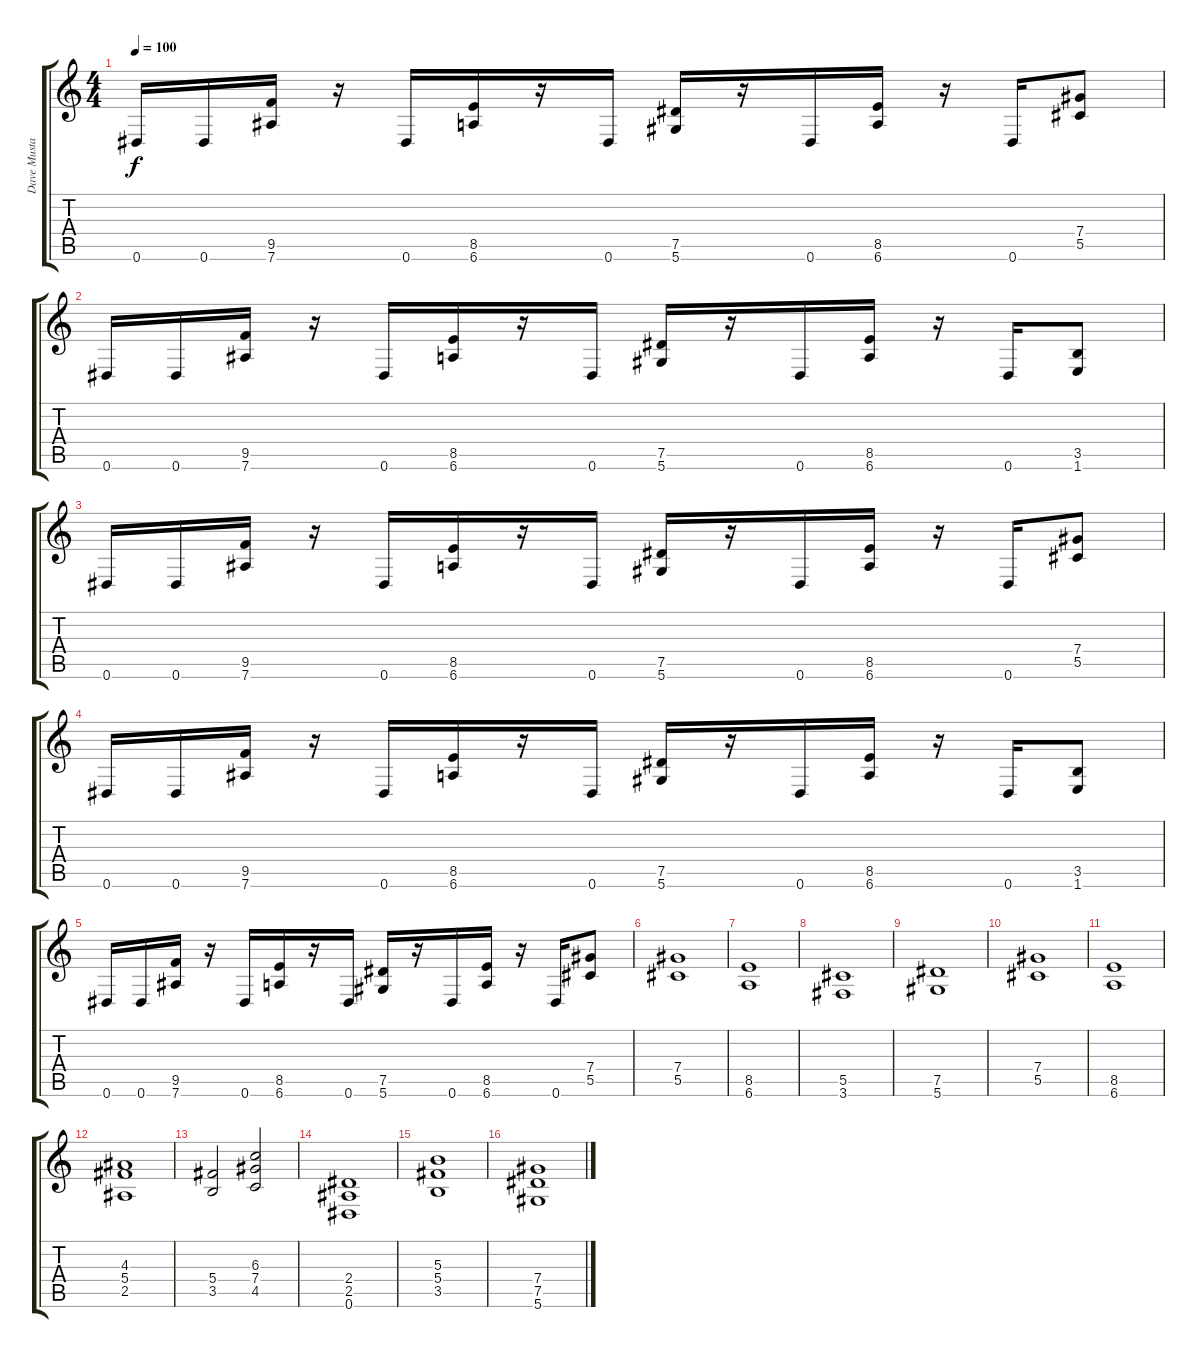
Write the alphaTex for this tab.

\track ("Dave Mustaine" "Dave Musta") {instrument distortionguitar}
\staff {score tabs}
\tuning (Eb4 Bb3 Gb3 Db3 Ab2 Eb2) {hide}
\ts (4 4)
\tempo 100
\clef g2
\ks c
0.6.16{dy f} 0.6.16 (9.5 7.6).16 r.16 0.6.16 (8.5 6.6).16 r.16 0.6.16 (7.5 5.6).16 r.16 0.6.16 (8.5 6.6).16 r.16 0.6.16 (7.4 5.5).8 |
0.6.16 0.6.16 (9.5 7.6).16 r.16 0.6.16 (8.5 6.6).16 r.16 0.6.16 (7.5 5.6).16 r.16 0.6.16 (8.5 6.6).16 r.16 0.6.16 (3.5 1.6).8 |
0.6.16 0.6.16 (9.5 7.6).16 r.16 0.6.16 (8.5 6.6).16 r.16 0.6.16 (7.5 5.6).16 r.16 0.6.16 (8.5 6.6).16 r.16 0.6.16 (7.4 5.5).8 |
0.6.16 0.6.16 (9.5 7.6).16 r.16 0.6.16 (8.5 6.6).16 r.16 0.6.16 (7.5 5.6).16 r.16 0.6.16 (8.5 6.6).16 r.16 0.6.16 (3.5 1.6).8 |
0.6.16 0.6.16 (9.5 7.6).16 r.16 0.6.16 (8.5 6.6).16 r.16 0.6.16 (7.5 5.6).16 r.16 0.6.16 (8.5 6.6).16 r.16 0.6.16 (7.4 5.5).8 |
(7.4 5.5).1 |
(8.5 6.6).1 |
(5.5 3.6).1 |
(7.5 5.6).1 |
(7.4 5.5).1 |
(8.5 6.6).1 |
(4.3 5.4 2.5).1 |
(5.4 3.5).2 (6.3 7.4 4.5).2 |
(2.4 2.5 0.6).1 |
(5.3 5.4 3.5).1 |
(7.4 7.5 5.6).1
